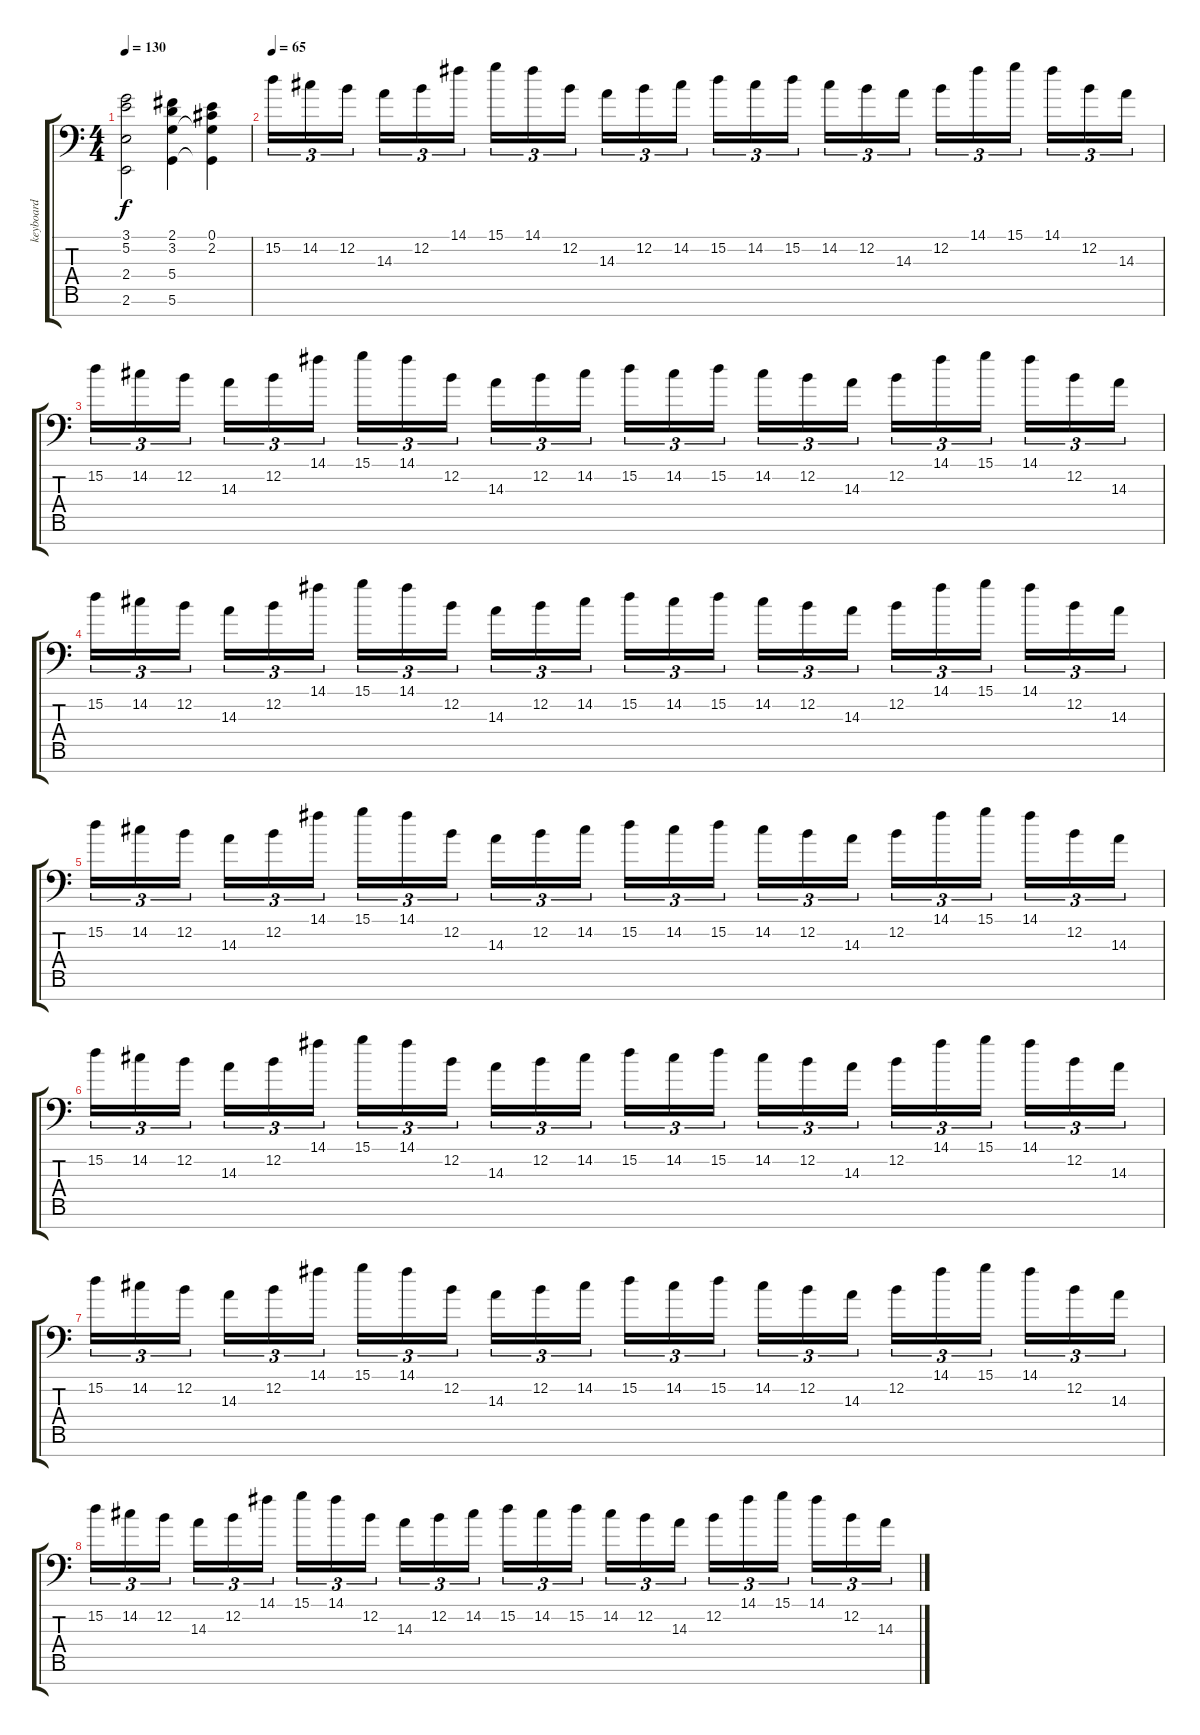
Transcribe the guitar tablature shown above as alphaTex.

\track ("keyboard" "keyboard") {instrument choiraahs}
\staff {score tabs}
\tuning (E4 B3 G3 D3 A2 D2 D1) {hide}
\ts (4 4)
\tempo 130
\clef f4
\ks c
(3.1 5.2 2.4 2.6).2{dy f} (2.1 3.2 5.4 5.6).4 (0.1 2.2 5.4{t} 5.6{t}).4 |
\tempo 65
15.2.16{tu (3 2) instrument musicbox} 14.2.16{tu (3 2)} 12.2.16{tu (3 2)} 14.3.16{tu (3 2)} 12.2.16{tu (3 2)} 14.1.16{tu (3 2)} 15.1.16{tu (3 2)} 14.1.16{tu (3 2)} 12.2.16{tu (3 2)} 14.3.16{tu (3 2)} 12.2.16{tu (3 2)} 14.2.16{tu (3 2)} 15.2.16{tu (3 2)} 14.2.16{tu (3 2)} 15.2.16{tu (3 2)} 14.2.16{tu (3 2)} 12.2.16{tu (3 2)} 14.3.16{tu (3 2)} 12.2.16{tu (3 2)} 14.1.16{tu (3 2)} 15.1.16{tu (3 2)} 14.1.16{tu (3 2)} 12.2.16{tu (3 2)} 14.3.16{tu (3 2)} |
15.2.16{tu (3 2)} 14.2.16{tu (3 2)} 12.2.16{tu (3 2)} 14.3.16{tu (3 2)} 12.2.16{tu (3 2)} 14.1.16{tu (3 2)} 15.1.16{tu (3 2)} 14.1.16{tu (3 2)} 12.2.16{tu (3 2)} 14.3.16{tu (3 2)} 12.2.16{tu (3 2)} 14.2.16{tu (3 2)} 15.2.16{tu (3 2)} 14.2.16{tu (3 2)} 15.2.16{tu (3 2)} 14.2.16{tu (3 2)} 12.2.16{tu (3 2)} 14.3.16{tu (3 2)} 12.2.16{tu (3 2)} 14.1.16{tu (3 2)} 15.1.16{tu (3 2)} 14.1.16{tu (3 2)} 12.2.16{tu (3 2)} 14.3.16{tu (3 2)} |
15.2.16{tu (3 2)} 14.2.16{tu (3 2)} 12.2.16{tu (3 2)} 14.3.16{tu (3 2)} 12.2.16{tu (3 2)} 14.1.16{tu (3 2)} 15.1.16{tu (3 2)} 14.1.16{tu (3 2)} 12.2.16{tu (3 2)} 14.3.16{tu (3 2)} 12.2.16{tu (3 2)} 14.2.16{tu (3 2)} 15.2.16{tu (3 2)} 14.2.16{tu (3 2)} 15.2.16{tu (3 2)} 14.2.16{tu (3 2)} 12.2.16{tu (3 2)} 14.3.16{tu (3 2)} 12.2.16{tu (3 2)} 14.1.16{tu (3 2)} 15.1.16{tu (3 2)} 14.1.16{tu (3 2)} 12.2.16{tu (3 2)} 14.3.16{tu (3 2)} |
15.2.16{tu (3 2)} 14.2.16{tu (3 2)} 12.2.16{tu (3 2)} 14.3.16{tu (3 2)} 12.2.16{tu (3 2)} 14.1.16{tu (3 2)} 15.1.16{tu (3 2)} 14.1.16{tu (3 2)} 12.2.16{tu (3 2)} 14.3.16{tu (3 2)} 12.2.16{tu (3 2)} 14.2.16{tu (3 2)} 15.2.16{tu (3 2)} 14.2.16{tu (3 2)} 15.2.16{tu (3 2)} 14.2.16{tu (3 2)} 12.2.16{tu (3 2)} 14.3.16{tu (3 2)} 12.2.16{tu (3 2)} 14.1.16{tu (3 2)} 15.1.16{tu (3 2)} 14.1.16{tu (3 2)} 12.2.16{tu (3 2)} 14.3.16{tu (3 2)} |
15.2.16{tu (3 2)} 14.2.16{tu (3 2)} 12.2.16{tu (3 2)} 14.3.16{tu (3 2)} 12.2.16{tu (3 2)} 14.1.16{tu (3 2)} 15.1.16{tu (3 2)} 14.1.16{tu (3 2)} 12.2.16{tu (3 2)} 14.3.16{tu (3 2)} 12.2.16{tu (3 2)} 14.2.16{tu (3 2)} 15.2.16{tu (3 2)} 14.2.16{tu (3 2)} 15.2.16{tu (3 2)} 14.2.16{tu (3 2)} 12.2.16{tu (3 2)} 14.3.16{tu (3 2)} 12.2.16{tu (3 2)} 14.1.16{tu (3 2)} 15.1.16{tu (3 2)} 14.1.16{tu (3 2)} 12.2.16{tu (3 2)} 14.3.16{tu (3 2)} |
15.2.16{tu (3 2)} 14.2.16{tu (3 2)} 12.2.16{tu (3 2)} 14.3.16{tu (3 2)} 12.2.16{tu (3 2)} 14.1.16{tu (3 2)} 15.1.16{tu (3 2)} 14.1.16{tu (3 2)} 12.2.16{tu (3 2)} 14.3.16{tu (3 2)} 12.2.16{tu (3 2)} 14.2.16{tu (3 2)} 15.2.16{tu (3 2)} 14.2.16{tu (3 2)} 15.2.16{tu (3 2)} 14.2.16{tu (3 2)} 12.2.16{tu (3 2)} 14.3.16{tu (3 2)} 12.2.16{tu (3 2)} 14.1.16{tu (3 2)} 15.1.16{tu (3 2)} 14.1.16{tu (3 2)} 12.2.16{tu (3 2)} 14.3.16{tu (3 2)} |
15.2.16{tu (3 2)} 14.2.16{tu (3 2)} 12.2.16{tu (3 2)} 14.3.16{tu (3 2)} 12.2.16{tu (3 2)} 14.1.16{tu (3 2)} 15.1.16{tu (3 2)} 14.1.16{tu (3 2)} 12.2.16{tu (3 2)} 14.3.16{tu (3 2)} 12.2.16{tu (3 2)} 14.2.16{tu (3 2)} 15.2.16{tu (3 2)} 14.2.16{tu (3 2)} 15.2.16{tu (3 2)} 14.2.16{tu (3 2)} 12.2.16{tu (3 2)} 14.3.16{tu (3 2)} 12.2.16{tu (3 2)} 14.1.16{tu (3 2)} 15.1.16{tu (3 2)} 14.1.16{tu (3 2)} 12.2.16{tu (3 2)} 14.3.16{tu (3 2)}
